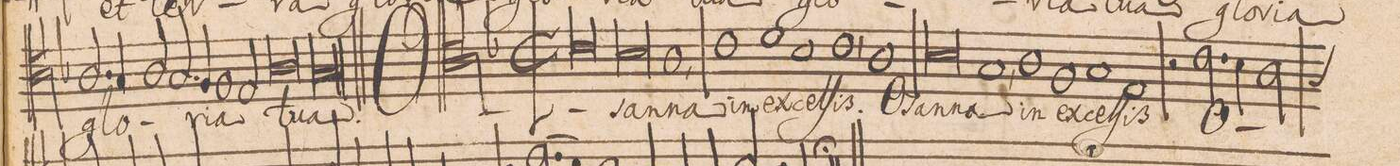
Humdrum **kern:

**kern	**text
*I"[TENOR.]	*
*clefC4	*
*k[b-]	*
*met(C|)	*
*M2/1	*
2.A/	glo-
4G/	.
2A/	.
2.G/	.
=48-	=48-
4F/	-ri-
1F/	-a
2E/	.
=49-	=49-
0A\	tu-
=50-	=50-
0G/	-a.
=51||-	=51||-
*k[b-]	*
*M2/1	*
*met(C|)	*
0c\	O-
=52-	=52-
0B-\	-san-
=53-	=53-
1A\,	-na
1c\	in
=54-	=54-
1d\	ex-
1B-\	-cel-
=55-	=55-
1c\,	-ſis.
1A\	O-
=56-	=56-
0B-\	-san-
=57-	=57-
1G/,	-na
1A\	in
=58-	=58-
1F/	ex-
1G/	-cel-
=59-	=59-
1E/	-ſis
2r	.
2.c\	O-
=60-	=60-
4B-\	.
*custos:G	*
2A\	.
*-	*-
